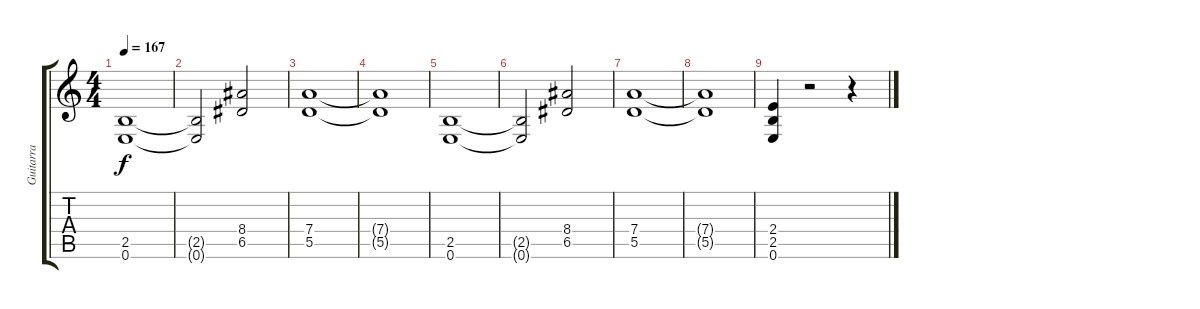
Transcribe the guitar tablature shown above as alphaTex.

\track ("Guitarra" "Guitarra") {instrument distortionguitar}
\staff {score tabs}
\tuning (E4 B3 G3 D3 A2 E2) {hide}
\ts (4 4)
\tempo 167
\clef g2
\ks c
(2.5 0.6).1{dy f} |
(2.5{t} 0.6{t}).2 (8.4 6.5).2 |
(7.4 5.5).1 |
(7.4{t} 5.5{t}).1 |
(2.5 0.6).1 |
(2.5{t} 0.6{t}).2 (8.4 6.5).2 |
(7.4 5.5).1 |
(7.4{t} 5.5{t}).1 |
(2.4 2.5 0.6).4 r.2 r.4
